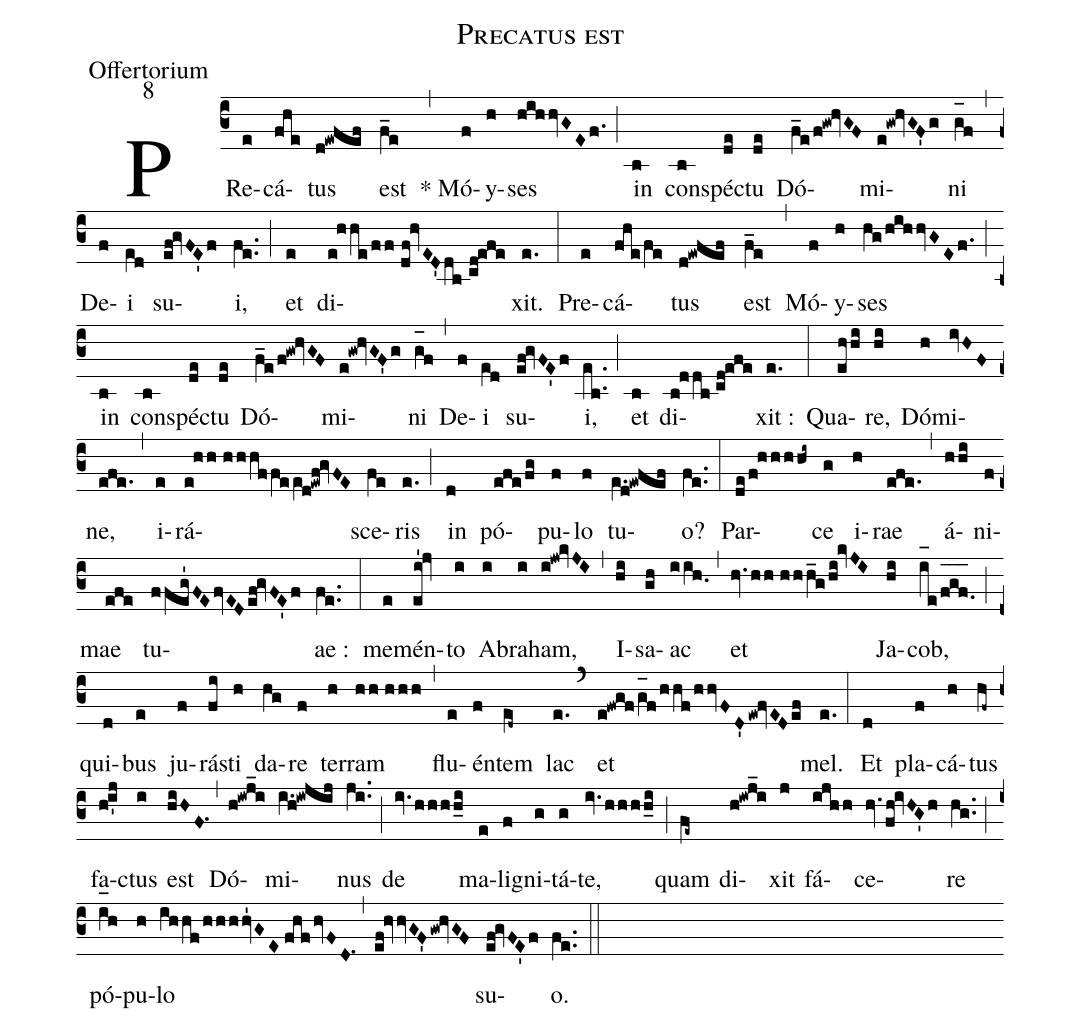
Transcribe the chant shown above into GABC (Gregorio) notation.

name:Precatus est;
office-part:Offertorium;
mode:8;
%%
(c3) PRe(e)cá(fhe)tus(d!ewfef) est(f_e) (,) * Mó(f)y(h)ses(hihhvGEf.) (;) in(b) con(b)spé(de)ctu(de) Dó(f_e/f!gw!hvGF)mi(e!gw!hvGF'g)ni(g_[oh:h]f) (,) De(f)i(e[ll:1]d) su(ef!gvFE'f)i,(fe..) (;) et(e) di(e!hhe/ff//df!hvED'db//cd!efe)xit.(e.) (:) Pre(e)cá(fhe/fe)tus(d!ewfef) est(f_e) (,) Mó(f)y(h)ses(hg/hihhvGEf.) (;) in(b) con(b)spé(de)ctu(de) Dó(f_e/f!gw!hvGF)mi(e!gw!hvGF'g)ni(g_[oh:h]f) (,) De(f)i(e[ll:1]d) su(ef!gvFE'f)i,(eb..) (;) et(b) di(b!ddb//cd!efe)xit :(e.) (:) Qua(ehhi)re,(hi) Dó(h)mi(ivHF)ne,(efe.) (,) i(e)rá(e!hh//hhhffee[ll:1]d!ewf!gvFE)sce(fe)ris(e.) (;) in(d) pó(efe/fg)pu(f)lo(f) tu(e.[ll:1]d!ewfef)o?(fe..) (:) Par(de/f!hhhhi~)ce(g) i(h)rae(efe.) (,) á(hhi)ni(f)mae(efe) tu(ffeg'FEfvEDef!gvFE'f)ae :(fe..) (:) me(e)mén(ei'!jv)to(i) A(i)bra(i)ham,(i!jw!kvJI) (,) I(hi)sa(gh)ac(iih.0) (,) et(hv.hh//hhh_g/hi!kvJI) Ja(hi)cob,(i_[oh:h]e/f_[oh:h]g_[oh:h]f._[oh:h]) (;) qui(d)bus(e) ju(f)rá(fi)sti(h) da(hg)re(f) ter(h)ram(hh//hhh) (,) flu(e)én(f)tem(e[ll:1]d~) lac(e.) (`) et(e!fwgf/g_[oh:h]f/hhf/hhvFD'ew!fvEDef) mel.(e.) (:) Et(d) pla(f)cá(h)tus(hf~) fa(hi'j)ctus(i) est(hiHF.1) (,) Dó(h!iwj_i)mi(i.h!iwjij)nus(ji..) (;) de(iv.hhhh_i) ma(e)li(f)gni(g)tá(g)te,(iv.hhhh_i) (;) quam(fe~) di(h!iwj_i)xit(j) fá(ijhh)ce(hv.fh!ivHG'h)re(hg..) (;) pó(i_[oh:h]h)pu(h)lo(ihhf/hhhhv'1GE//fhfhvFD.1) (,) (ef!hvvGF'gw!hvGF) su(ef!gvFE'f)o.(fe..) (::)
